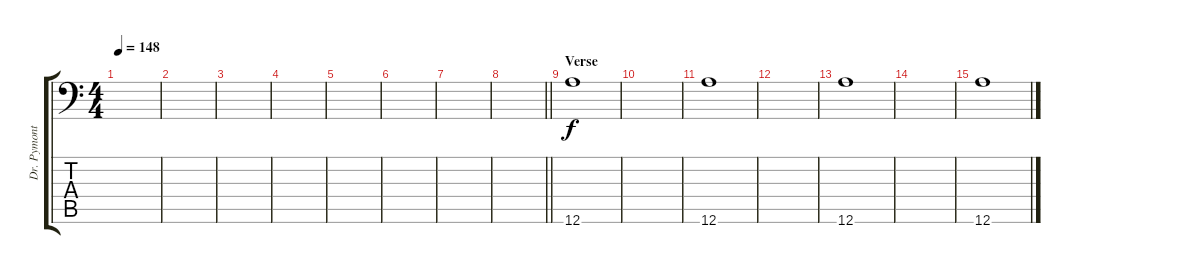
\track ("Dr. Pymonte" "Dr. Pymont") {instrument contrabass}
\staff {score tabs}
\tuning (B3 Gb3 D3 A2 E2 A1) {hide}
\ts (4 4)
\tempo 148
\clef f4
\ks c
|
|
|
|
|
|
|
\barLineRight lightlight
|
\section ("" "Verse")
12.6.1{volume 13 instrument melodictom} |
|
12.6.1 |
|
12.6.1 |
|
12.6.1
